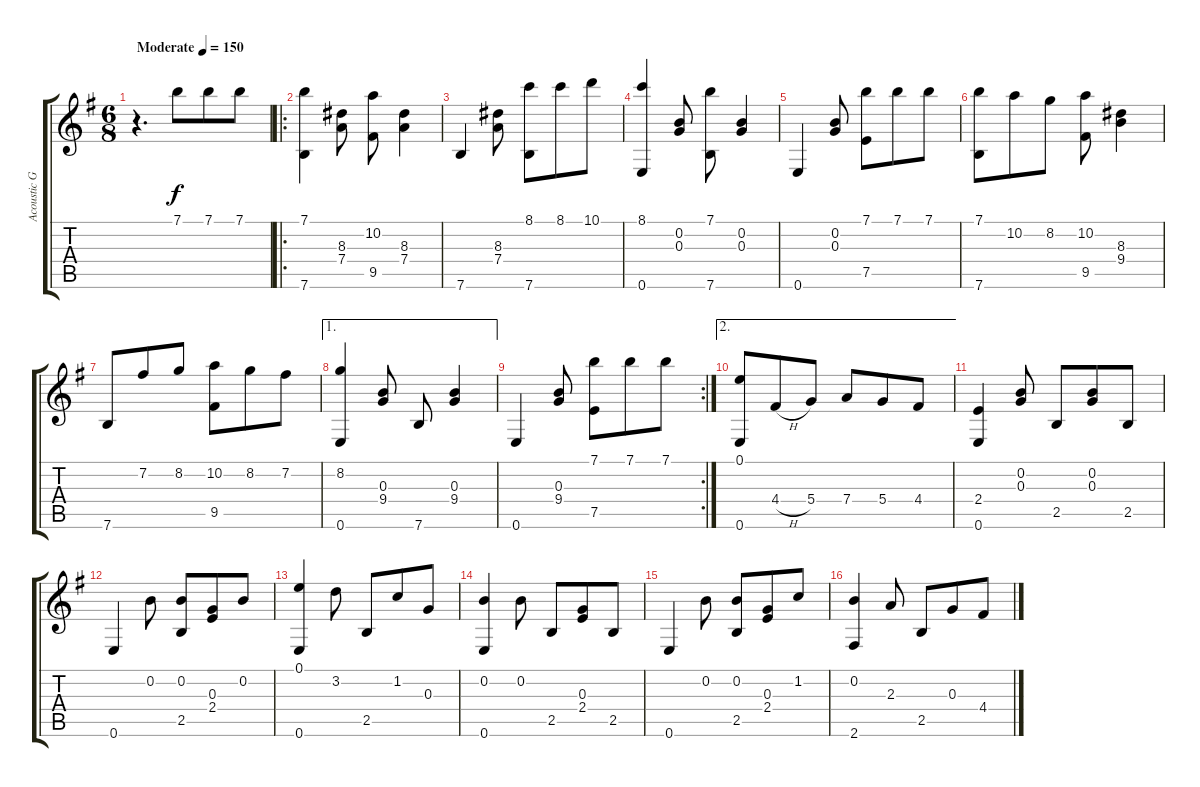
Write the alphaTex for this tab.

\track ("Acoustic Guitar" "Acoustic G") {instrument acousticguitarnylon}
\staff {score tabs}
\tuning (E4 B3 G3 D3 A2 E2) {hide}
\ts (6 8)
\tempo (150 "Moderate")
\clef g2
\ks eminor
r.4{d dy f instrument acousticguitarnylon} 7.1.8 7.1.8 7.1.8 |
\ro
(7.1 7.6).4 (8.3 7.4).8 (10.2 9.5).8 (8.3 7.4).4 |
7.6.4 (8.3 7.4).8 (8.1 7.6).8 8.1.8 10.1.8 |
(8.1 0.6).4 (0.2 0.3).8 (7.1 7.6).8 (0.2 0.3).4 |
0.6.4 (0.2 0.3).8 (7.1 7.5).8 7.1.8 7.1.8 |
(7.1 7.6).8 10.2.8 8.2.8 (10.2 9.5).8 (8.3 9.4).4 |
7.6.8 7.2.8 8.2.8 (10.2 9.5).8 8.2.8 7.2.8 |
\ae 1
(8.2 0.6).4 (0.3 9.4).8 7.6.8 (0.3 9.4).4 |
\rc 2
0.6.4 (0.3 9.4).8 (7.1 7.5).8 7.1.8 7.1.8 |
\ae 2
(0.1 0.6).8 4.4{h}.8 5.4.8 7.4.8 5.4.8 4.4.8 |
(2.4 0.6).4 (0.2 0.3).8 2.5.8 (0.2 0.3).8 2.5.8 |
0.6.4 0.2.8 (0.2 2.5).8 (0.3 2.4).8 0.2.8 |
(0.1 0.6).4 3.2.8 2.5.8 1.2.8 0.3.8 |
(0.2 0.6).4 0.2.8 2.5.8 (0.3 2.4).8 2.5.8 |
0.6.4 0.2.8 (0.2 2.5).8 (0.3 2.4).8 1.2.8 |
(0.2 2.6).4 2.3.8 2.5.8 0.3.8 4.4.8
